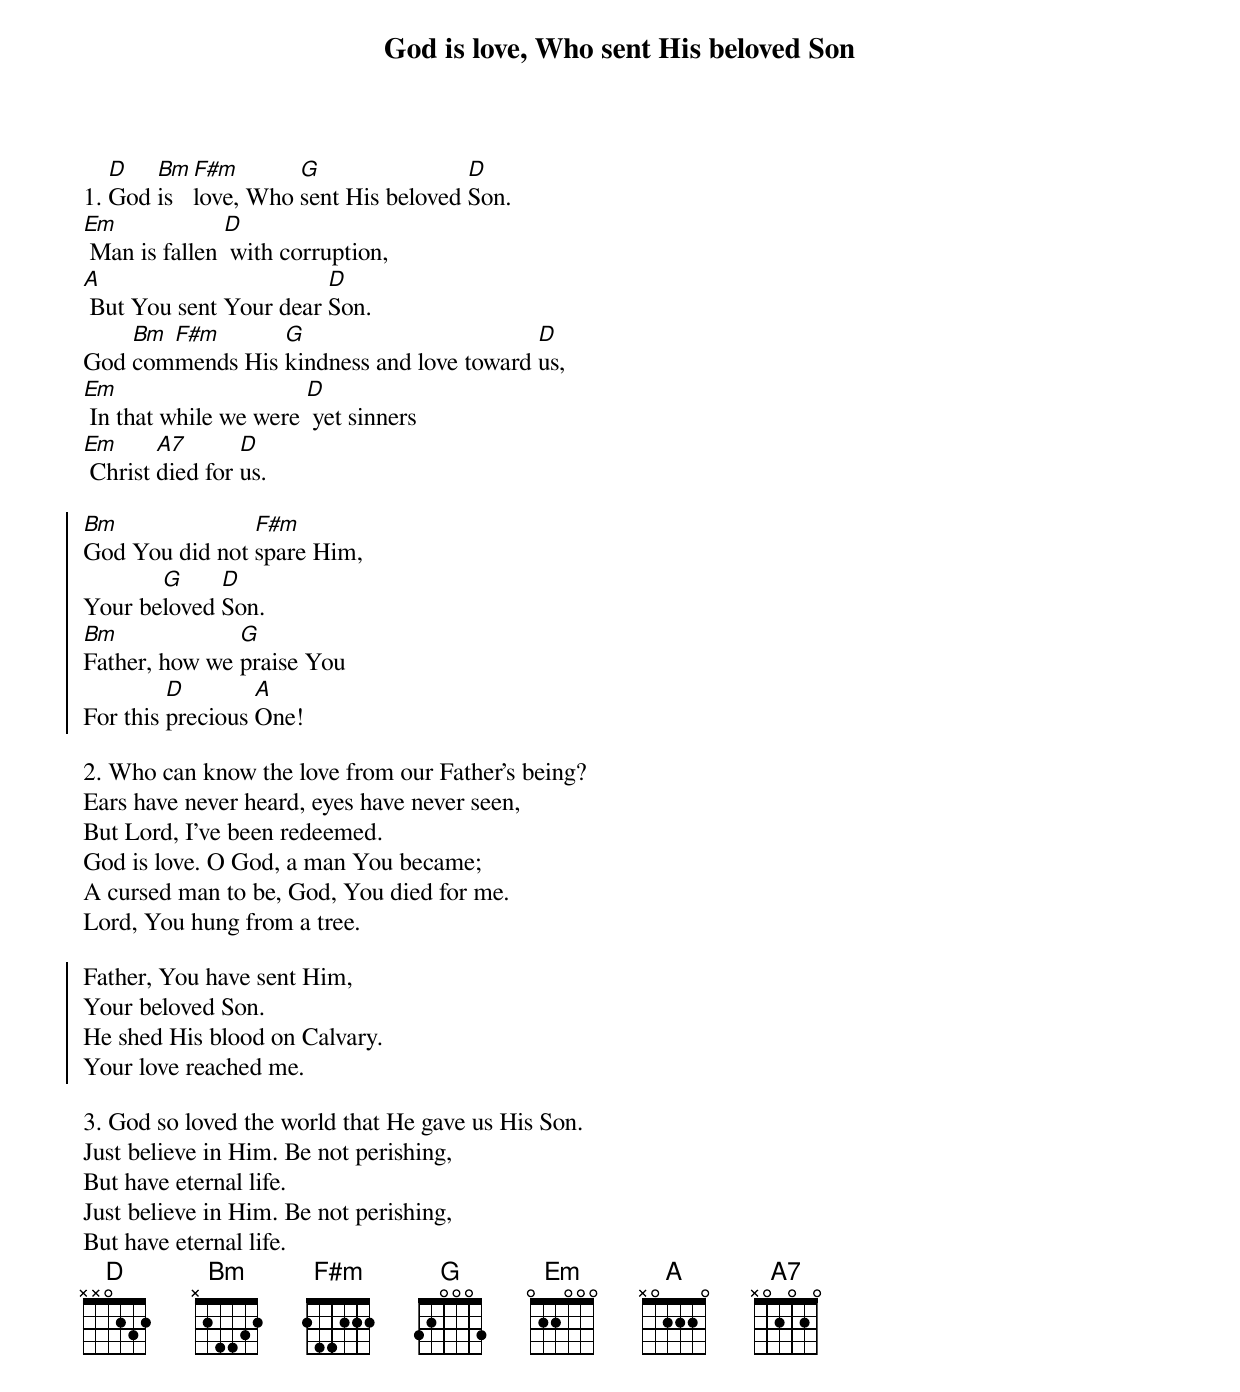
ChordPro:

{t:God is love, Who sent His beloved Son}

1. [D]God [Bm]is [F#m]love, Who [G]sent His beloved [D]Son.
[Em] Man is fallen [D] with corruption,
[A] But You sent Your dear [D]Son.
God [Bm]com[F#m]mends His [G]kindness and love toward [D]us,
[Em] In that while we were [D] yet sinners
[Em] Christ [A7]died for [D]us.

{soc}
[Bm]God You did not [F#m]spare Him,
Your be[G]loved [D]Son.
[Bm]Father, how we [G]praise You
For this [D]precious [A]One!
{eoc}

2. Who can know the love from our Father's being?
Ears have never heard, eyes have never seen,
But Lord, I've been redeemed.
God is love. O God, a man You became;
A cursed man to be, God, You died for me.
Lord, You hung from a tree.

{soc}
Father, You have sent Him,
Your beloved Son.
He shed His blood on Calvary.
Your love reached me.
{eoc}

3. God so loved the world that He gave us His Son.
Just believe in Him. Be not perishing,
But have eternal life.
Just believe in Him. Be not perishing,
But have eternal life.
